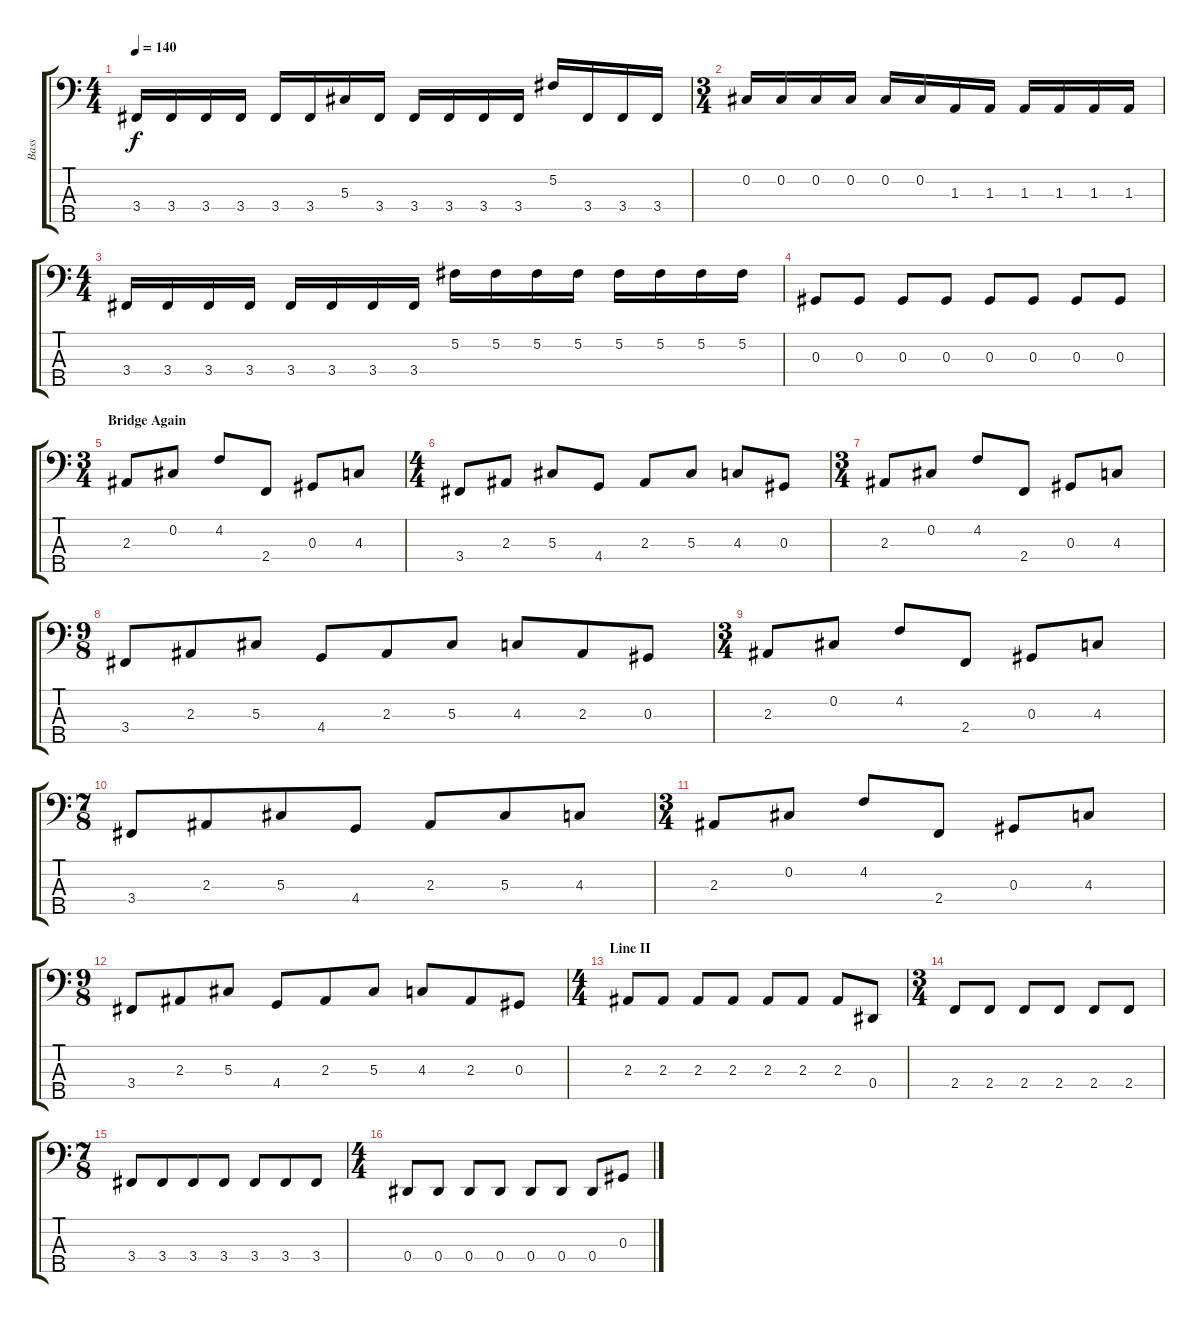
\track ("Bass" "Bass") {instrument electricbasspick}
\staff {score tabs}
\tuning (Gb2 Db2 Ab1 Eb1 Bb0) {hide}
\ts (4 4)
\tempo 140
\clef f4
\ks c
3.4.16{dy f} 3.4.16 3.4.16 3.4.16 3.4.16 3.4.16 5.3.16 3.4.16 3.4.16 3.4.16 3.4.16 3.4.16 5.2.16 3.4.16 3.4.16 3.4.16 |
\ts (3 4)
0.2.16 0.2.16 0.2.16 0.2.16 0.2.16 0.2.16 1.3.16 1.3.16 1.3.16 1.3.16 1.3.16 1.3.16 |
\ts (4 4)
3.4.16 3.4.16 3.4.16 3.4.16 3.4.16 3.4.16 3.4.16 3.4.16 5.2.16 5.2.16 5.2.16 5.2.16 5.2.16 5.2.16 5.2.16 5.2.16 |
0.3.8 0.3.8 0.3.8 0.3.8 0.3.8 0.3.8 0.3.8 0.3.8 |
\ts (3 4)
\section ("" "Bridge Again")
2.3.8 0.2.8 4.2.8 2.4.8 0.3.8 4.3.8 |
\ts (4 4)
3.4.8 2.3.8 5.3.8 4.4.8 2.3.8 5.3.8 4.3.8 0.3.8 |
\ts (3 4)
2.3.8 0.2.8 4.2.8 2.4.8 0.3.8 4.3.8 |
\ts (9 8)
3.4.8 2.3.8 5.3.8 4.4.8 2.3.8 5.3.8 4.3.8 2.3.8 0.3.8 |
\ts (3 4)
2.3.8 0.2.8 4.2.8 2.4.8 0.3.8 4.3.8 |
\ts (7 8)
3.4.8 2.3.8 5.3.8 4.4.8 2.3.8 5.3.8 4.3.8 |
\ts (3 4)
2.3.8 0.2.8 4.2.8 2.4.8 0.3.8 4.3.8 |
\ts (9 8)
3.4.8 2.3.8 5.3.8 4.4.8 2.3.8 5.3.8 4.3.8 2.3.8 0.3.8 |
\ts (4 4)
\section ("" "Line II")
2.3.8 2.3.8 2.3.8 2.3.8 2.3.8 2.3.8 2.3.8 0.4.8 |
\ts (3 4)
2.4.8 2.4.8 2.4.8 2.4.8 2.4.8 2.4.8 |
\ts (7 8)
3.4.8 3.4.8 3.4.8 3.4.8 3.4.8 3.4.8 3.4.8 |
\ts (4 4)
0.4.8 0.4.8 0.4.8 0.4.8 0.4.8 0.4.8 0.4.8 0.3.8
